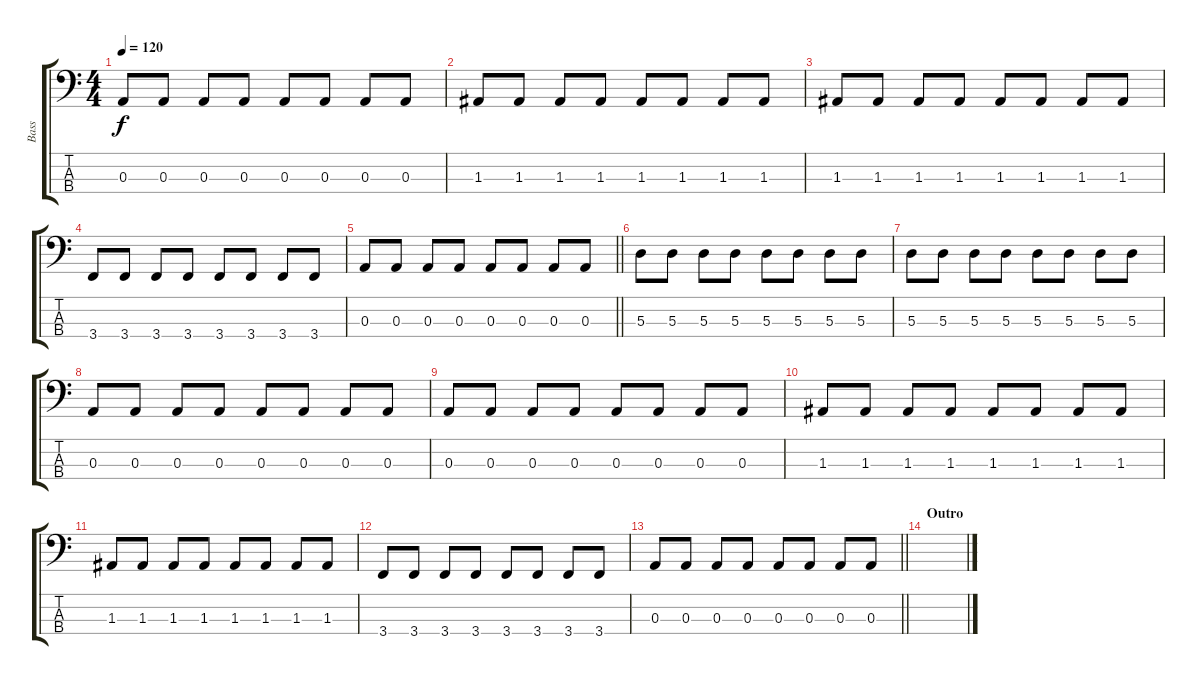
\track ("Bass" "Bass") {instrument slapbass1}
\staff {score tabs}
\tuning (G2 D2 A1 D1) {hide}
\ts (4 4)
\tempo 120
\clef f4
\ks c
0.3.8{dy f} 0.3.8 0.3.8 0.3.8 0.3.8 0.3.8 0.3.8 0.3.8 |
1.3.8 1.3.8 1.3.8 1.3.8 1.3.8 1.3.8 1.3.8 1.3.8 |
1.3.8 1.3.8 1.3.8 1.3.8 1.3.8 1.3.8 1.3.8 1.3.8 |
3.4.8 3.4.8 3.4.8 3.4.8 3.4.8 3.4.8 3.4.8 3.4.8 |
\barLineRight lightlight
0.3.8 0.3.8 0.3.8 0.3.8 0.3.8 0.3.8 0.3.8 0.3.8 |
5.3.8 5.3.8 5.3.8 5.3.8 5.3.8 5.3.8 5.3.8 5.3.8 |
5.3.8 5.3.8 5.3.8 5.3.8 5.3.8 5.3.8 5.3.8 5.3.8 |
0.3.8 0.3.8 0.3.8 0.3.8 0.3.8 0.3.8 0.3.8 0.3.8 |
0.3.8 0.3.8 0.3.8 0.3.8 0.3.8 0.3.8 0.3.8 0.3.8 |
1.3.8 1.3.8 1.3.8 1.3.8 1.3.8 1.3.8 1.3.8 1.3.8 |
1.3.8 1.3.8 1.3.8 1.3.8 1.3.8 1.3.8 1.3.8 1.3.8 |
3.4.8 3.4.8 3.4.8 3.4.8 3.4.8 3.4.8 3.4.8 3.4.8 |
\barLineRight lightlight
0.3.8 0.3.8 0.3.8 0.3.8 0.3.8 0.3.8 0.3.8 0.3.8 |
\section ("" "Outro")
